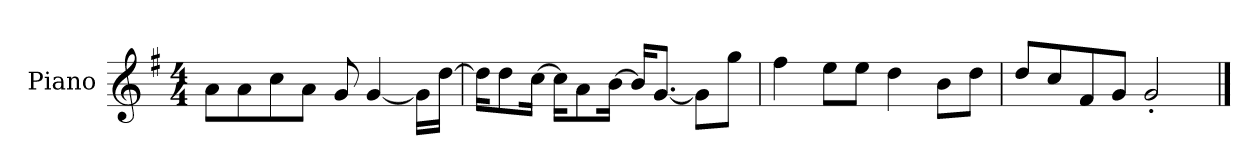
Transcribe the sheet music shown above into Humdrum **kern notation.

**kern
*part1
*staff1
*I"Piano
*I'P-no
*clefG2
*k[f#]
*M4/4
*MM90
=1
8a\L
8a\
8cc\
8a\J
8g/
[4g/
16g\LL]
[16dd\JJ
=2
16dd\KL]
8dd\
[16cc\Jk
16cc\KL]
8a\
[16b\Jk
16b/KL]
[8.g/J
8g\L]
8gg\J
=3
4ff#\
8ee\L
8ee\J
4dd\
8b\L
8dd\J
=4
8dd/L
8cc/
8f#/
8g/J
2g'/
==
*-
